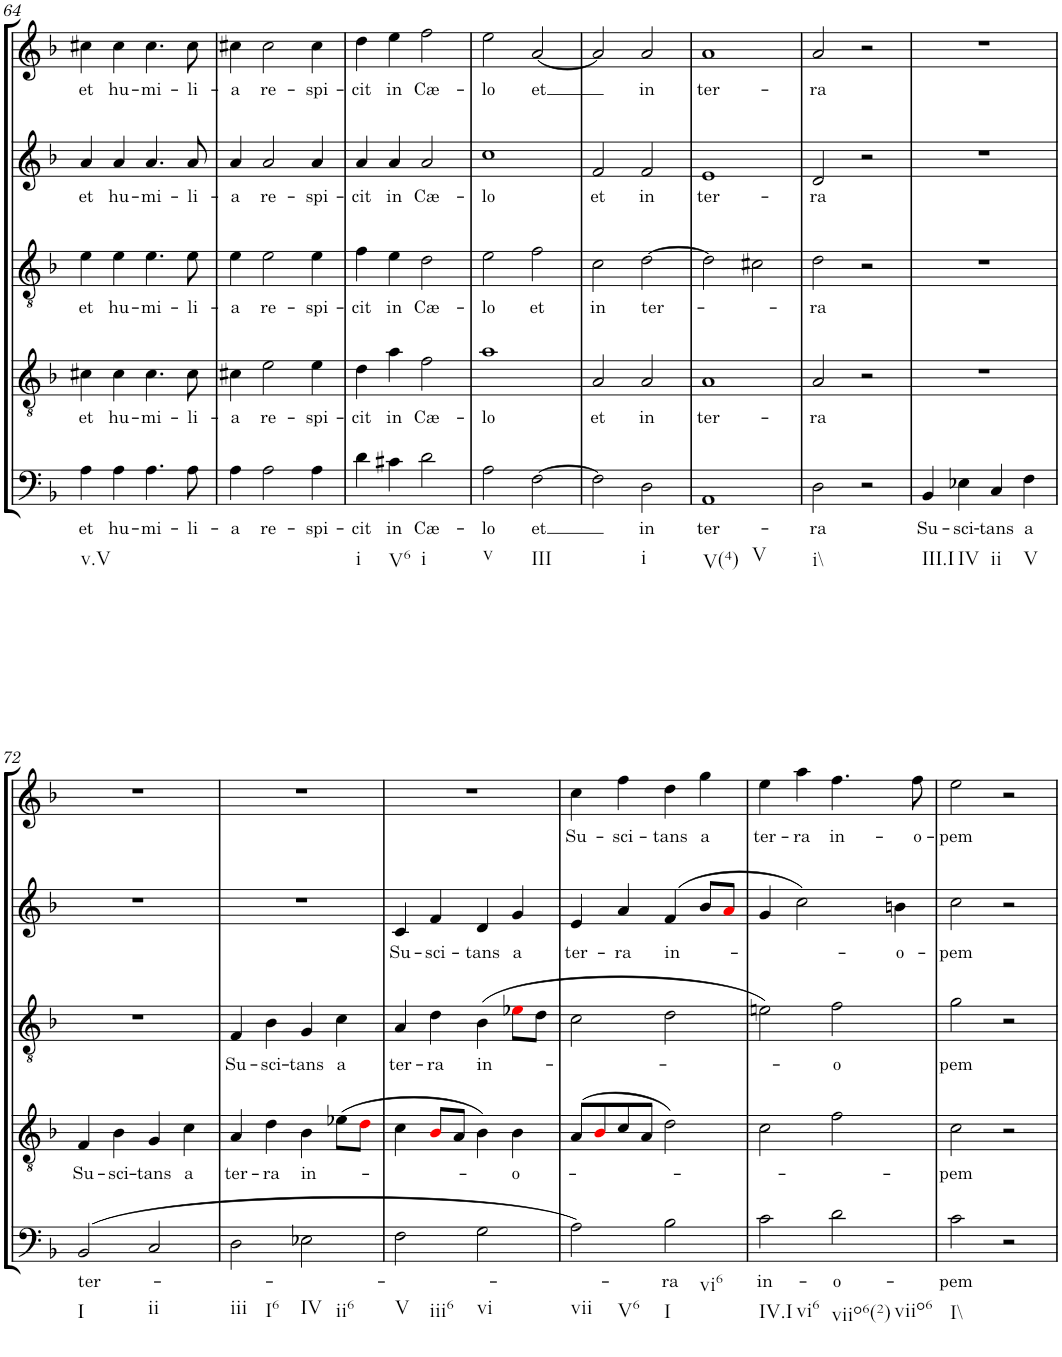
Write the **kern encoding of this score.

**kern	**text	**kern	**text	**kern	**text	**kern	**text	**kern	**text
*part5	*part5	*part4	*part4	*part3	*part3	*part2	*part2	*part1	*part1
*staff5	*staff5	*staff4	*staff4	*staff3	*staff3	*staff2	*staff2	*staff1	*staff1
*I"Basso	*	*I"Tenore	*	*I"Alto	*	*I"Alto	*	*I"Canto	*
!!LO:PB:g=z
*clefF4	*	*clefGv2	*	*clefGv2	*	*clefG2	*	*clefG2	*
*Trd7c12	*	*	*	*	*	*	*	*	*
*k[b-]	*	*k[b-]	*	*k[b-]	*	*k[b-]	*	*k[b-]	*
*F:	*	*F:	*	*F:	*	*F:	*	*F:	*
*M4/4	*	*M4/4	*	*M4/4	*	*M4/4	*	*M4/4	*
*met(c)	*	*met(c)	*	*met(c)	*	*met(c)	*	*met(c)	*
=64	=64	=64	=64	=64	=64	=64	=64	=64	=64
!LO:TX:b:t=v.V	!	!	!	!	!	!	!	!	!
!	!LO:LY:b	!	!LO:LY:b	!	!LO:LY:b	!	!LO:LY:b	!	!LO:LY:b
4A\	et	4c#X\	et	4e\	et	4a/	et	4cc#X\	et
!	!LO:LY:b	!	!LO:LY:b	!	!LO:LY:b	!	!LO:LY:b	!	!LO:LY:b
4A\	hu-	4c#\	hu-	4e\	hu-	4a/	hu-	4cc#\	hu-
!	!LO:LY:b	!	!LO:LY:b	!	!LO:LY:b	!	!LO:LY:b	!	!LO:LY:b
4.A\	-mi-	4.c#\	-mi-	4.e\	-mi-	4.a/	-mi-	4.cc#\	-mi-
!	!LO:LY:b	!	!LO:LY:b	!	!LO:LY:b	!	!LO:LY:b	!	!LO:LY:b
8A\	-li-	8c#\	-li-	8e\	-li-	8a/	-li-	8cc#\	-li-
=65	=65	=65	=65	=65	=65	=65	=65	=65	=65
!	!LO:LY:b	!	!LO:LY:b	!	!LO:LY:b	!	!LO:LY:b	!	!LO:LY:b
4A\	-a	4c#X\	-a	4e\	-a	4a/	-a	4cc#X\	-a
!	!LO:LY:b	!	!LO:LY:b	!	!LO:LY:b	!	!LO:LY:b	!	!LO:LY:b
2A\	re-	2e\	re-	2e\	re-	2a/	re-	2cc#\	re-
!	!LO:LY:b	!	!LO:LY:b	!	!LO:LY:b	!	!LO:LY:b	!	!LO:LY:b
4A\	-spi-	4e\	-spi-	4e\	-spi-	4a/	-spi-	4cc#\	-spi-
=66	=66	=66	=66	=66	=66	=66	=66	=66	=66
!LO:TX:b:t=i	!	!	!	!	!	!	!	!	!
!	!LO:LY:b	!	!LO:LY:b	!	!LO:LY:b	!	!LO:LY:b	!	!LO:LY:b
4d\	-cit	4d\	-cit	4f\	-cit	4a/	-cit	4dd\	-cit
!LO:TX:b:t=V6	!	!	!	!	!	!	!	!	!
!	!LO:LY:b	!	!LO:LY:b	!	!LO:LY:b	!	!LO:LY:b	!	!LO:LY:b
4c#X\	in	4a\	in	4e\	in	4a/	in	4ee\	in
!LO:TX:b:t=i	!	!	!	!	!	!	!	!	!
!	!LO:LY:b	!	!LO:LY:b	!	!LO:LY:b	!	!LO:LY:b	!	!LO:LY:b
2d\	Cæ-	2f\	Cæ-	2d\	Cæ-	2a/	Cæ-	2ff\	Cæ-
=67	=67	=67	=67	=67	=67	=67	=67	=67	=67
!LO:TX:b:t=v	!	!	!	!	!	!	!	!	!
!	!LO:LY:b	!	!LO:LY:b	!	!LO:LY:b	!	!LO:LY:b	!	!LO:LY:b
2A\	-lo	1a	-lo	2e\	-lo	1cc	-lo	2ee\	-lo
!LO:TX:b:t=III	!	!	!	!	!	!	!	!	!
!	!LO:LY:b	!	!	!	!LO:LY:b	!	!	!	!LO:LY:b
[2F\	et	.	.	2f\	et	.	.	[2a/	et
=68	=68	=68	=68	=68	=68	=68	=68	=68	=68
!	!	!	!LO:LY:b	!	!LO:LY:b	!	!LO:LY:b	!	!
2F\]	.	2A/	et	2c\	in	2f/	et	2a/]	.
!LO:TX:b:t=i	!	!	!	!	!	!	!	!	!
!	!LO:LY:b	!	!LO:LY:b	!	!LO:LY:b	!	!LO:LY:b	!	!LO:LY:b
2D\	in	2A/	in	[2d\	ter-	2f/	in	2a/	in
=69	=69	=69	=69	=69	=69	=69	=69	=69	=69
!LO:TX:b:t=V(4)	!	!	!	!	!	!	!	!	!
!LO:TX:b:t=V	!	!	!	!	!	!	!	!	!
!	!LO:LY:b	!	!LO:LY:b	!	!	!	!LO:LY:b	!	!LO:LY:b
1AA	ter-	1A	ter-	2d\]	.	1e	ter-	1a	ter-
.	.	.	.	2c#X\	.	.	.	.	.
=70	=70	=70	=70	=70	=70	=70	=70	=70	=70
!LO:TX:b:t=i\\	!	!	!	!	!	!	!	!	!
!	!LO:LY:b	!	!LO:LY:b	!	!LO:LY:b	!	!LO:LY:b	!	!LO:LY:b
2D\	-ra	2A/	-ra	2d\	-ra	2d/	-ra	2a/	-ra
2r	.	2r	.	2r	.	2r	.	2r	.
=71	=71	=71	=71	=71	=71	=71	=71	=71	=71
!LO:TX:b:t=III.I	!	!	!	!	!	!	!	!	!
!	!LO:LY:b	!	!	!	!	!	!	!	!
4BB-/	Su-	1r	.	1r	.	1r	.	1r	.
!LO:TX:b:t=IV	!	!	!	!	!	!	!	!	!
!	!LO:LY:b	!	!	!	!	!	!	!	!
4E-X\	-sci-	.	.	.	.	.	.	.	.
!LO:TX:b:t=ii	!	!	!	!	!	!	!	!	!
!	!LO:LY:b	!	!	!	!	!	!	!	!
4C/	-tans	.	.	.	.	.	.	.	.
!LO:TX:b:t=V	!	!	!	!	!	!	!	!	!
!	!LO:LY:b	!	!	!	!	!	!	!	!
4F\	a	.	.	.	.	.	.	.	.
!!LO:LB:g=z
=72	=72	=72	=72	=72	=72	=72	=72	=72	=72
!LO:TX:b:t=I	!	!	!	!	!	!	!	!	!
!	!LO:LY:b	!	!LO:LY:b	!	!	!	!	!	!
(>2BB-/	ter-	4F/	Su-	1r	.	1r	.	1r	.
!	!	!	!LO:LY:b	!	!	!	!	!	!
.	.	4B-\	-sci-	.	.	.	.	.	.
!LO:TX:b:t=ii	!	!	!	!	!	!	!	!	!
!	!	!	!LO:LY:b	!	!	!	!	!	!
2C/	.	4G/	-tans	.	.	.	.	.	.
!	!	!	!LO:LY:b	!	!	!	!	!	!
.	.	4c\	a	.	.	.	.	.	.
=73	=73	=73	=73	=73	=73	=73	=73	=73	=73
!LO:TX:b:t=iii	!	!	!	!	!	!	!	!	!
!LO:TX:b:t=I6	!	!	!	!	!	!	!	!	!
!	!	!	!LO:LY:b	!	!LO:LY:b	!	!	!	!
2D\	.	4A/	ter-	4F/	Su-	1r	.	1r	.
!	!	!	!LO:LY:b	!	!LO:LY:b	!	!	!	!
.	.	4d\	-ra	4B-\	-sci-	.	.	.	.
!LO:TX:b:t=IV	!	!	!	!	!	!	!	!	!
!LO:TX:b:t=ii6	!	!	!	!	!	!	!	!	!
!	!	!	!LO:LY:b	!	!LO:LY:b	!	!	!	!
2E-X\	.	4B-\	in-	4G/	-tans	.	.	.	.
!	!	!	!	!	!LO:LY:b	!	!	!	!
.	.	(>8e-X\L	.	4c\	a	.	.	.	.
.	.	8di\J	.	.	.	.	.	.	.
=74	=74	=74	=74	=74	=74	=74	=74	=74	=74
!LO:TX:b:t=V	!	!	!	!	!	!	!	!	!
!LO:TX:b:t=iii6	!	!	!	!	!	!	!	!	!
!	!	!	!	!	!LO:LY:b	!	!LO:LY:b	!	!
2F\	.	4c\	.	4A/	ter-	4c/	Su-	1r	.
!	!	!	!	!	!LO:LY:b	!	!LO:LY:b	!	!
.	.	8B-i/L	.	4d\	-ra	4f/	-sci-	.	.
.	.	8A/J	.	.	.	.	.	.	.
!LO:TX:b:t=vi	!	!	!	!	!	!	!	!	!
!	!	!	!	!	!LO:LY:b	!	!LO:LY:b	!	!
2G\	.	4B-\)	.	(>4B-\	in-	4d/	-tans	.	.
!	!	!	!LO:LY:b	!	!	!	!LO:LY:b	!	!
.	.	4B-\	-o-	8e-Xi\L	.	4g/	a	.	.
.	.	.	.	8d\J	.	.	.	.	.
=75	=75	=75	=75	=75	=75	=75	=75	=75	=75
!LO:TX:b:t=vii	!	!	!	!	!	!	!	!	!
!LO:TX:b:t=V6	!	!	!	!	!	!	!	!	!
!	!	!	!	!	!	!	!LO:LY:b	!	!LO:LY:b
2A\)	.	(>8A/L	.	2c\	.	4e/	ter-	4cc\	Su-
.	.	8B-i/	.	.	.	.	.	.	.
!	!	!	!	!	!	!	!LO:LY:b	!	!LO:LY:b
.	.	8c/	.	.	.	4a/	-ra	4ff\	-sci-
.	.	8A/J	.	.	.	.	.	.	.
!LO:TX:b:t=I	!	!	!	!	!	!	!	!	!
!LO:TX:b:t=vi6	!	!	!	!	!	!	!	!	!
!	!LO:LY:b	!	!	!	!	!	!LO:LY:b	!	!LO:LY:b
2B-\	-ra	2d\)	.	2d\	.	(>4f/	in-	4dd\	-tans
!	!	!	!	!	!	!	!	!	!LO:LY:b
.	.	.	.	.	.	8b-/L	.	4gg\	a
.	.	.	.	.	.	8ai/J	.	.	.
=76	=76	=76	=76	=76	=76	=76	=76	=76	=76
!LO:TX:b:t=IV.I	!	!	!	!	!	!	!	!	!
!LO:TX:b:t=vi6	!	!	!	!	!	!	!	!	!
!	!LO:LY:b	!	!	!	!	!	!	!	!LO:LY:b
2c\	in-	2c\	.	2en\)	.	4g/	.	4ee\	ter-
!	!	!	!	!	!	!	!	!	!LO:LY:b
.	.	.	.	.	.	2cc\)	.	4aa\	-ra
!LO:TX:b:t=viio6(2)	!	!	!	!	!	!	!	!	!
!LO:TX:b:t=viio6	!	!	!	!	!	!	!	!	!
!	!LO:LY:b	!	!	!	!LO:LY:b	!	!	!	!LO:LY:b
2d\	-o-	2f\	.	2f\	-o	.	.	4.ff\	in-
!	!	!	!	!	!	!	!LO:LY:b	!	!
.	.	.	.	.	.	4bn\	-o-	.	.
!	!	!	!	!	!	!	!	!	!LO:LY:b
.	.	.	.	.	.	.	.	8ff\	-o-
=77	=77	=77	=77	=77	=77	=77	=77	=77	=77
!LO:TX:b:t=I\\	!	!	!	!	!	!	!	!	!
!	!LO:LY:b	!	!LO:LY:b	!	!LO:LY:b	!	!LO:LY:b	!	!LO:LY:b
2c\	-pem	2c\	-pem	2g\	pem	2cc\	-pem	2ee\	-pem
2r	.	2r	.	2r	.	2r	.	2r	.
=	=	=	=	=	=	=	=	=	=
*-	*-	*-	*-	*-	*-	*-	*-	*-	*-
